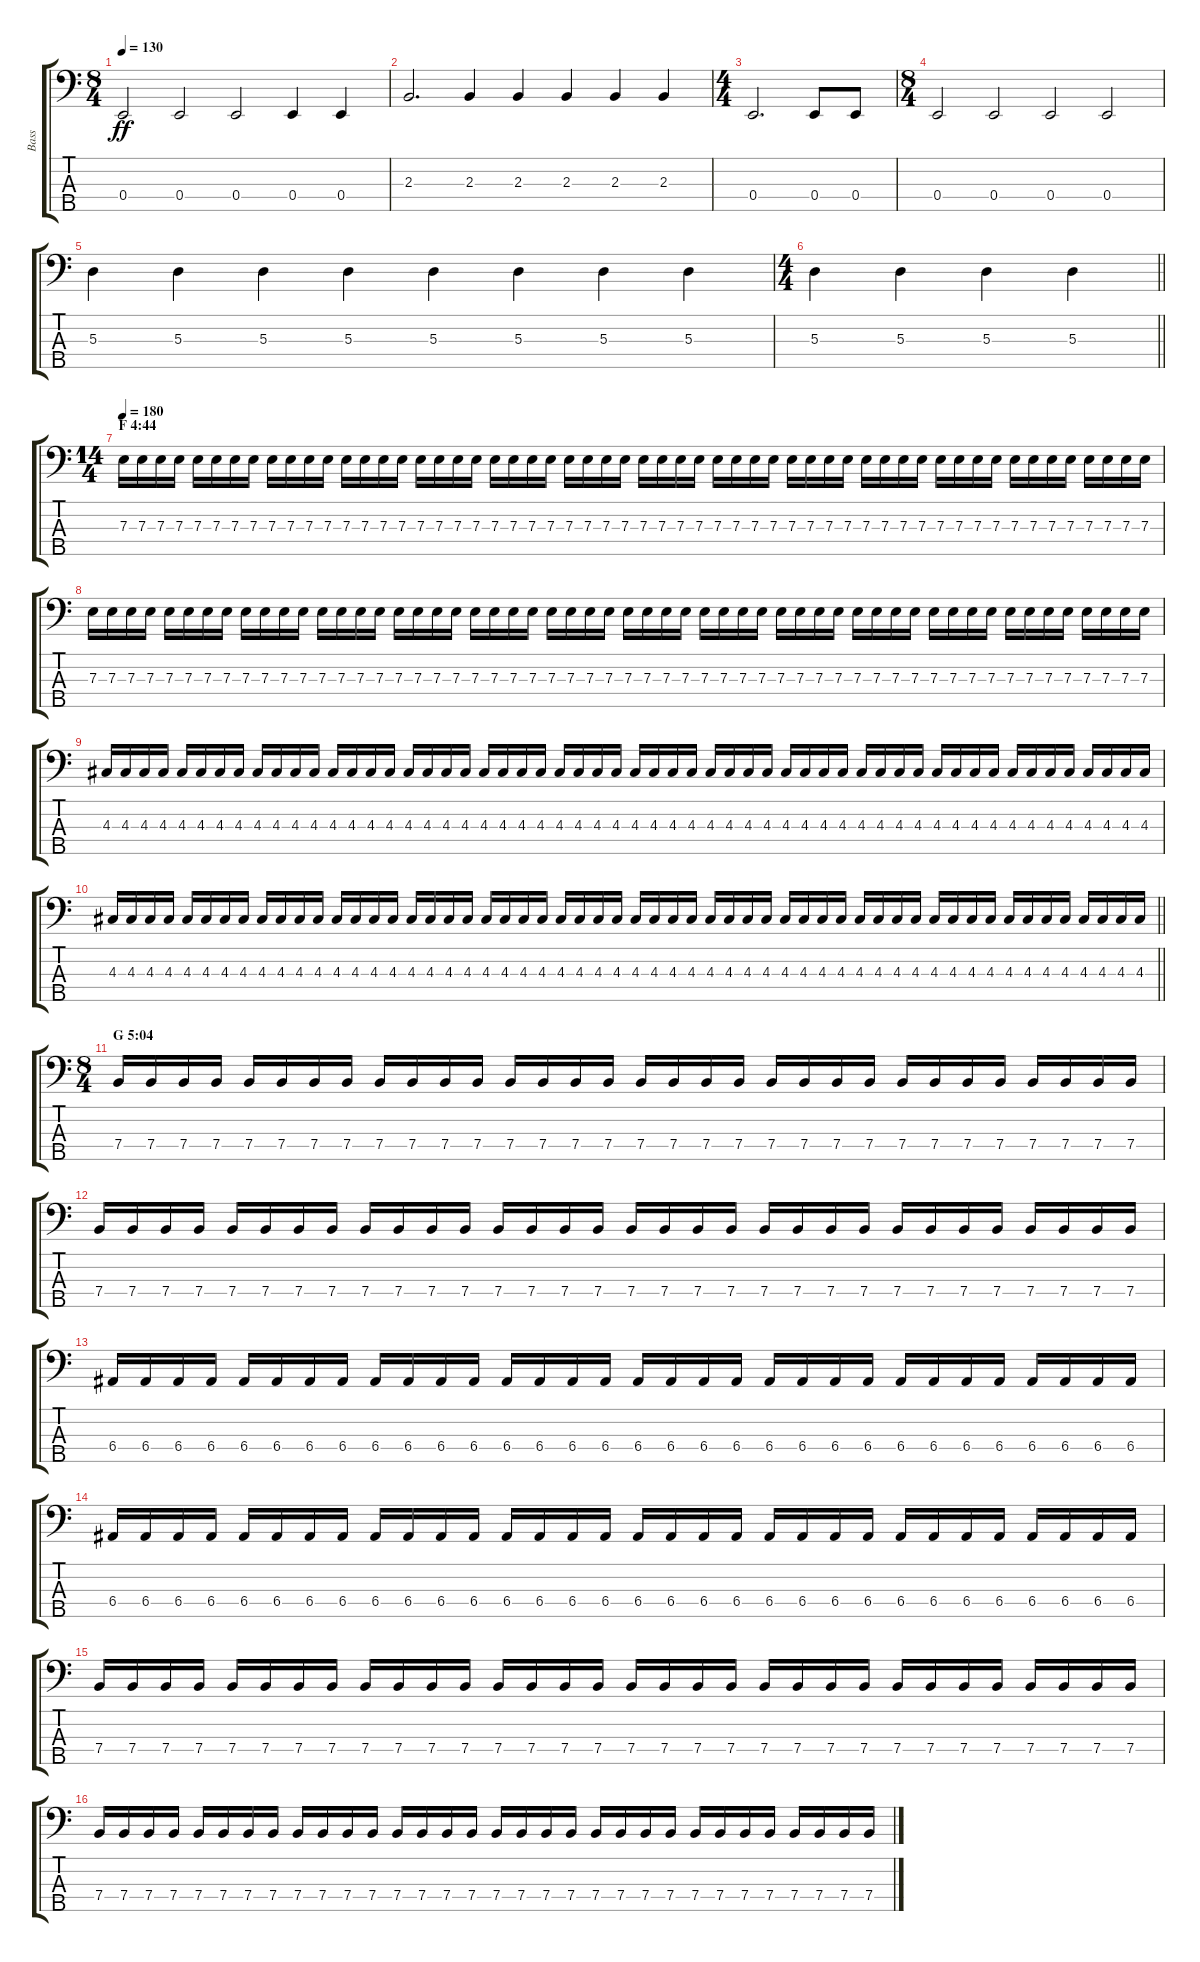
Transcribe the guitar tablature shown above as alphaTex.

\track ("Bass" "Bass") {instrument electricbassfinger}
\staff {score tabs}
\tuning (G2 D2 A1 E1 B0) {hide}
\ts (8 4)
\tempo 130
\clef f4
\ks c
0.4.2{dy ff} 0.4.2 0.4.2 0.4.4 0.4.4 |
2.3.2{d} 2.3.4 2.3.4 2.3.4 2.3.4 2.3.4 |
\ts (4 4)
0.4.2{d} 0.4.8 0.4.8 |
\ts (8 4)
0.4.2 0.4.2 0.4.2 0.4.2 |
5.3.4 5.3.4 5.3.4 5.3.4 5.3.4 5.3.4 5.3.4 5.3.4 |
\ts (4 4)
\barLineRight lightlight
5.3.4 5.3.4 5.3.4 5.3.4 |
\ts (14 4)
\section ("" "F 4:44")
\tempo 180
7.3.16 7.3.16 7.3.16 7.3.16 7.3.16 7.3.16 7.3.16 7.3.16 7.3.16 7.3.16 7.3.16 7.3.16 7.3.16 7.3.16 7.3.16 7.3.16 7.3.16 7.3.16 7.3.16 7.3.16 7.3.16 7.3.16 7.3.16 7.3.16 7.3.16 7.3.16 7.3.16 7.3.16 7.3.16 7.3.16 7.3.16 7.3.16 7.3.16 7.3.16 7.3.16 7.3.16 7.3.16 7.3.16 7.3.16 7.3.16 7.3.16 7.3.16 7.3.16 7.3.16 7.3.16 7.3.16 7.3.16 7.3.16 7.3.16 7.3.16 7.3.16 7.3.16 7.3.16 7.3.16 7.3.16 7.3.16 |
7.3.16 7.3.16 7.3.16 7.3.16 7.3.16 7.3.16 7.3.16 7.3.16 7.3.16 7.3.16 7.3.16 7.3.16 7.3.16 7.3.16 7.3.16 7.3.16 7.3.16 7.3.16 7.3.16 7.3.16 7.3.16 7.3.16 7.3.16 7.3.16 7.3.16 7.3.16 7.3.16 7.3.16 7.3.16 7.3.16 7.3.16 7.3.16 7.3.16 7.3.16 7.3.16 7.3.16 7.3.16 7.3.16 7.3.16 7.3.16 7.3.16 7.3.16 7.3.16 7.3.16 7.3.16 7.3.16 7.3.16 7.3.16 7.3.16 7.3.16 7.3.16 7.3.16 7.3.16 7.3.16 7.3.16 7.3.16 |
4.3.16 4.3.16 4.3.16 4.3.16 4.3.16 4.3.16 4.3.16 4.3.16 4.3.16 4.3.16 4.3.16 4.3.16 4.3.16 4.3.16 4.3.16 4.3.16 4.3.16 4.3.16 4.3.16 4.3.16 4.3.16 4.3.16 4.3.16 4.3.16 4.3.16 4.3.16 4.3.16 4.3.16 4.3.16 4.3.16 4.3.16 4.3.16 4.3.16 4.3.16 4.3.16 4.3.16 4.3.16 4.3.16 4.3.16 4.3.16 4.3.16 4.3.16 4.3.16 4.3.16 4.3.16 4.3.16 4.3.16 4.3.16 4.3.16 4.3.16 4.3.16 4.3.16 4.3.16 4.3.16 4.3.16 4.3.16 |
\barLineRight lightlight
4.3.16 4.3.16 4.3.16 4.3.16 4.3.16 4.3.16 4.3.16 4.3.16 4.3.16 4.3.16 4.3.16 4.3.16 4.3.16 4.3.16 4.3.16 4.3.16 4.3.16 4.3.16 4.3.16 4.3.16 4.3.16 4.3.16 4.3.16 4.3.16 4.3.16 4.3.16 4.3.16 4.3.16 4.3.16 4.3.16 4.3.16 4.3.16 4.3.16 4.3.16 4.3.16 4.3.16 4.3.16 4.3.16 4.3.16 4.3.16 4.3.16 4.3.16 4.3.16 4.3.16 4.3.16 4.3.16 4.3.16 4.3.16 4.3.16 4.3.16 4.3.16 4.3.16 4.3.16 4.3.16 4.3.16 4.3.16 |
\ts (8 4)
\section ("" "G 5:04")
7.4.16 7.4.16 7.4.16 7.4.16 7.4.16 7.4.16 7.4.16 7.4.16 7.4.16 7.4.16 7.4.16 7.4.16 7.4.16 7.4.16 7.4.16 7.4.16 7.4.16 7.4.16 7.4.16 7.4.16 7.4.16 7.4.16 7.4.16 7.4.16 7.4.16 7.4.16 7.4.16 7.4.16 7.4.16 7.4.16 7.4.16 7.4.16 |
7.4.16 7.4.16 7.4.16 7.4.16 7.4.16 7.4.16 7.4.16 7.4.16 7.4.16 7.4.16 7.4.16 7.4.16 7.4.16 7.4.16 7.4.16 7.4.16 7.4.16 7.4.16 7.4.16 7.4.16 7.4.16 7.4.16 7.4.16 7.4.16 7.4.16 7.4.16 7.4.16 7.4.16 7.4.16 7.4.16 7.4.16 7.4.16 |
6.4.16 6.4.16 6.4.16 6.4.16 6.4.16 6.4.16 6.4.16 6.4.16 6.4.16 6.4.16 6.4.16 6.4.16 6.4.16 6.4.16 6.4.16 6.4.16 6.4.16 6.4.16 6.4.16 6.4.16 6.4.16 6.4.16 6.4.16 6.4.16 6.4.16 6.4.16 6.4.16 6.4.16 6.4.16 6.4.16 6.4.16 6.4.16 |
6.4.16 6.4.16 6.4.16 6.4.16 6.4.16 6.4.16 6.4.16 6.4.16 6.4.16 6.4.16 6.4.16 6.4.16 6.4.16 6.4.16 6.4.16 6.4.16 6.4.16 6.4.16 6.4.16 6.4.16 6.4.16 6.4.16 6.4.16 6.4.16 6.4.16 6.4.16 6.4.16 6.4.16 6.4.16 6.4.16 6.4.16 6.4.16 |
7.4.16 7.4.16 7.4.16 7.4.16 7.4.16 7.4.16 7.4.16 7.4.16 7.4.16 7.4.16 7.4.16 7.4.16 7.4.16 7.4.16 7.4.16 7.4.16 7.4.16 7.4.16 7.4.16 7.4.16 7.4.16 7.4.16 7.4.16 7.4.16 7.4.16 7.4.16 7.4.16 7.4.16 7.4.16 7.4.16 7.4.16 7.4.16 |
7.4.16 7.4.16 7.4.16 7.4.16 7.4.16 7.4.16 7.4.16 7.4.16 7.4.16 7.4.16 7.4.16 7.4.16 7.4.16 7.4.16 7.4.16 7.4.16 7.4.16 7.4.16 7.4.16 7.4.16 7.4.16 7.4.16 7.4.16 7.4.16 7.4.16 7.4.16 7.4.16 7.4.16 7.4.16 7.4.16 7.4.16 7.4.16
